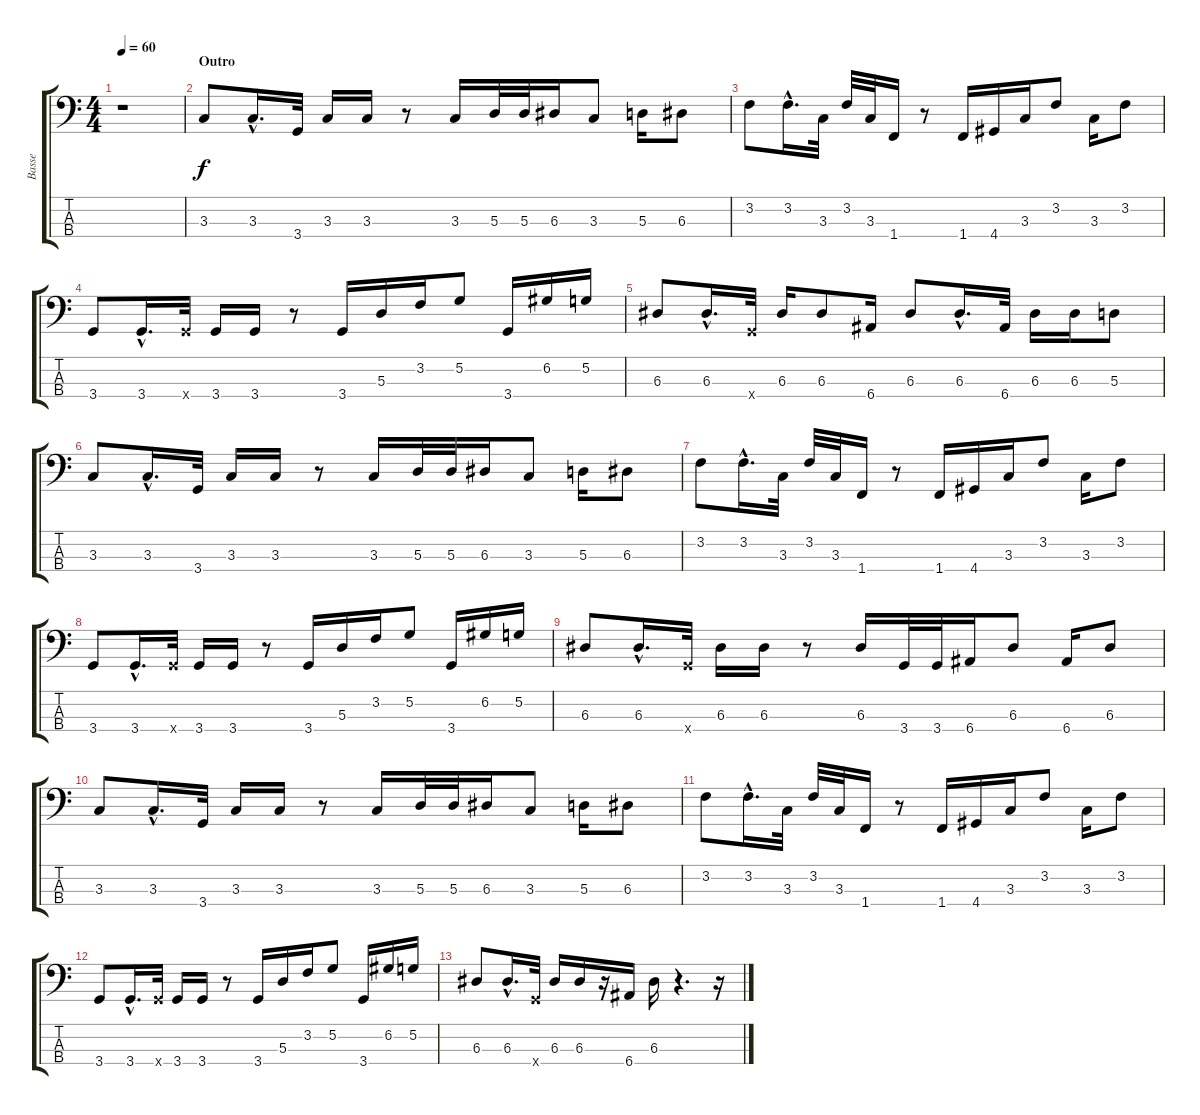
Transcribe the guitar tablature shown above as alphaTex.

\track ("Basse" "Basse") {instrument electricbassfinger}
\staff {score tabs}
\tuning (G2 D2 A1 E1) {hide}
\ts (4 4)
\tempo 60
\clef f4
\ks c
r.1{dy f} |
\section ("" "Outro")
3.3.8 3.3{hac}.16{d} 3.4.32 3.3.16 3.3.16 r.8 3.3.16 5.3.32 5.3.32 6.3.16 3.3.8 5.3.16 6.3.8 |
3.2.8 3.2{hac}.16{d} 3.3.32 3.2.32 3.3.32 1.4.16 r.8 1.4.16 4.4.16 3.3.16 3.2.8 3.3.16 3.2.8 |
3.4.8 3.4{hac}.16{d} 3.4{x}.32 3.4.16 3.4.16 r.8 3.4.16 5.3.16 3.2.16 5.2.8 3.4.16 6.2.16 5.2.16 |
6.3.8 6.3{hac}.16{d} 3.4{x}.32 6.3.16 6.3.8 6.4.16 6.3.8 6.3{hac}.16{d} 6.4.32 6.3.16 6.3.16 5.3.8 |
3.3.8 3.3{hac}.16{d} 3.4.32 3.3.16 3.3.16 r.8 3.3.16 5.3.32 5.3.32 6.3.16 3.3.8 5.3.16 6.3.8 |
3.2.8 3.2{hac}.16{d} 3.3.32 3.2.32 3.3.32 1.4.16 r.8 1.4.16 4.4.16 3.3.16 3.2.8 3.3.16 3.2.8 |
3.4.8 3.4{hac}.16{d} 3.4{x}.32 3.4.16 3.4.16 r.8 3.4.16 5.3.16 3.2.16 5.2.8 3.4.16 6.2.16 5.2.16 |
6.3.8 6.3{hac}.16{d} 3.4{x}.32 6.3.16 6.3.16 r.8 6.3.16 3.4.32 3.4.32 6.4.16 6.3.8 6.4.16 6.3.8 |
3.3.8 3.3{hac}.16{d} 3.4.32 3.3.16 3.3.16 r.8 3.3.16 5.3.32 5.3.32 6.3.16 3.3.8 5.3.16 6.3.8 |
3.2.8 3.2{hac}.16{d} 3.3.32 3.2.32 3.3.32 1.4.16 r.8 1.4.16 4.4.16 3.3.16 3.2.8 3.3.16 3.2.8 |
3.4.8 3.4{hac}.16{d} 3.4{x}.32 3.4.16 3.4.16 r.8 3.4.16 5.3.16 3.2.16 5.2.8 3.4.16 6.2.16 5.2.16 |
6.3.8 6.3{hac}.16{d} 3.4{x}.32 6.3.16 6.3.16 r.16 6.4.16 6.3.16 r.4{d} r.16
